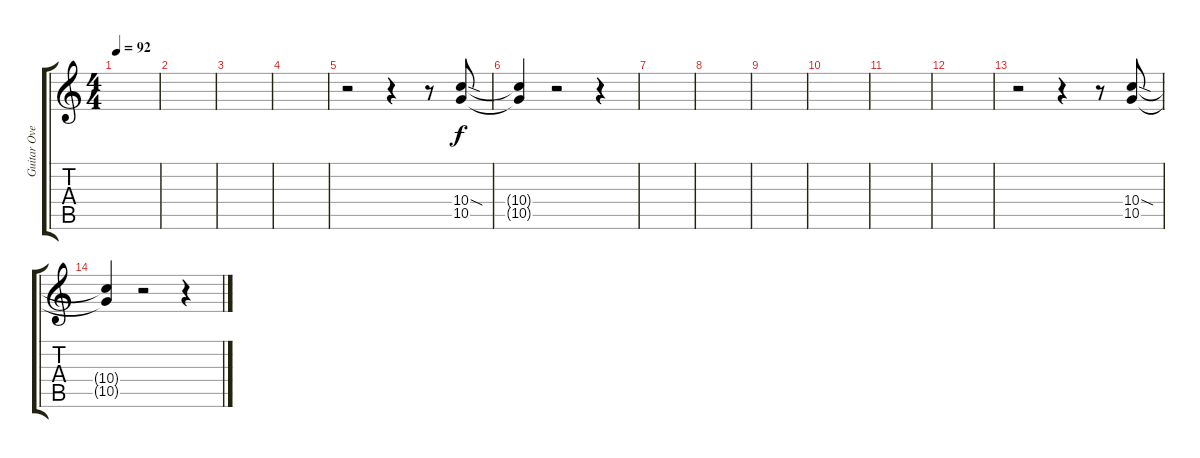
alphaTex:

\track ("Guitar Overdubs" "Guitar Ove") {instrument distortionguitar}
\staff {score tabs}
\tuning (E4 B3 G3 D3 A2 E2) {hide}
\ts (4 4)
\tempo 92
\clef g2
\ks c
|
|
|
|
r.2 r.4 r.8 (10.4{sod} 10.5).8{volume 9} |
(10.4{t} 10.5{t}).4 r.2 r.4 |
|
|
|
|
|
|
r.2 r.4 r.8 (10.4{sod} 10.5).8{volume 9} |
(10.4{t} 10.5{t}).4 r.2 r.4
